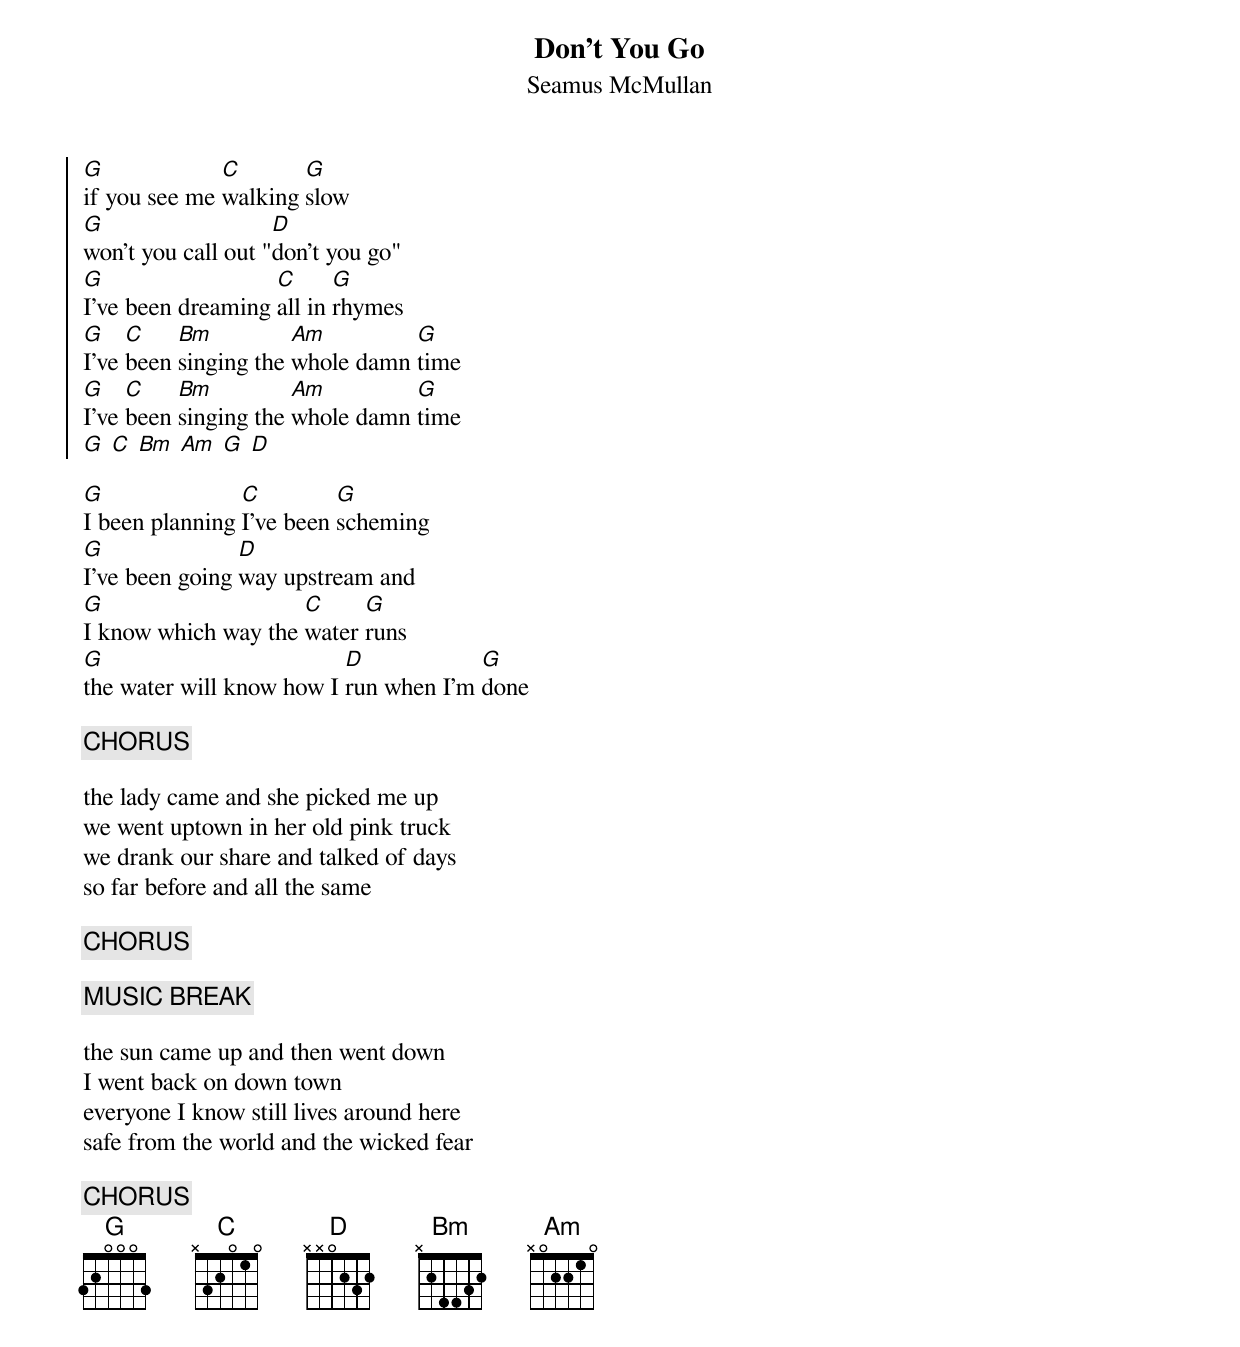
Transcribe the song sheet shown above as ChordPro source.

{t: Don't You Go}
{st: Seamus McMullan}

{soc}
[G]if you see me [C]walking [G]slow
[G]won't you call out "[D]don't you go"
[G]I've been dreaming [C]all in [G]rhymes
[G]I've [C]been [Bm]singing the [Am]whole damn [G]time
[G]I've [C]been [Bm]singing the [Am]whole damn [G]time
[G] [C] [Bm] [Am] [G] [D]
{eoc}

[G]I been planning [C]I've been [G]scheming
[G]I've been going [D]way upstream and
[G]I know which way the [C]water [G]runs
[G]the water will know how I [D]run when I'm [G]done

{c: CHORUS}

the lady came and she picked me up
we went uptown in her old pink truck
we drank our share and talked of days
so far before and all the same

{c: CHORUS}

{c: MUSIC BREAK}

the sun came up and then went down
I went back on down town
everyone I know still lives around here
safe from the world and the wicked fear

{c: CHORUS}
